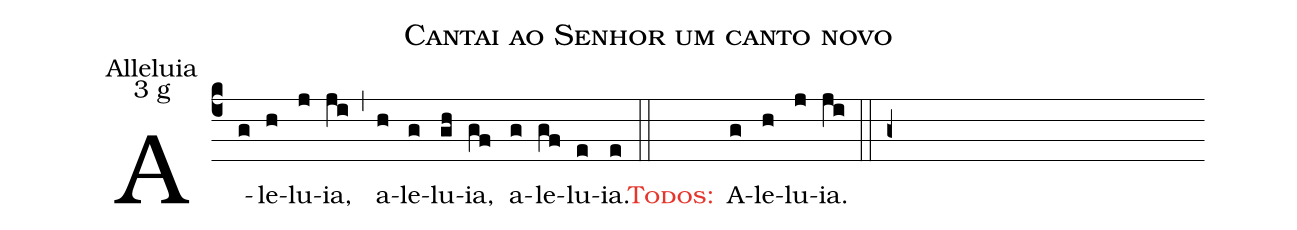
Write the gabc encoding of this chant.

name: Cantai ao Senhor um canto novo;
office-part: Alleluia;
mode: 3;
mode-differentia: g;
%%
(c4)

A(g)le(h)lu(j)ia,(ji) (,) a(h)le(g)lu(gh)ia,(gf) a(g)le(gf)lu(e)ia.(e)

(::)

<c><sc>Todos</sc>:</c>() A(g)le(h)lu(j)ia.(ji)

(::)

(g+)
